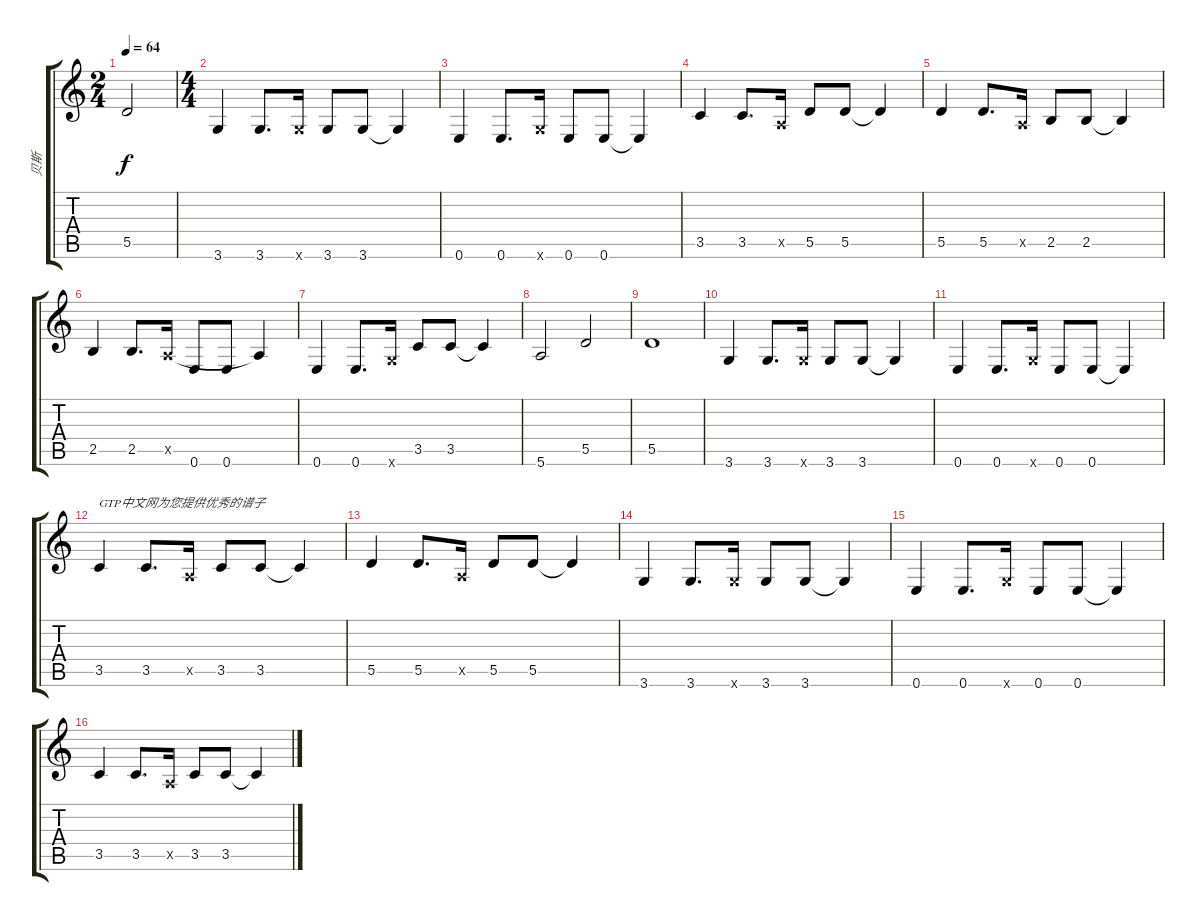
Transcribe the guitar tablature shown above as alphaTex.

\track ("贝斯" "贝斯") {instrument electricbassfinger}
\staff {score tabs}
\tuning (E4 B3 G3 D3 A2 E2) {hide}
\ts (2 4)
\tempo 64
\clef g2
\ks c
5.5.2{dy f} |
\ts (4 4)
3.6.4 3.6.8{d} 3.6{x}.16 3.6.8 3.6.8 3.6{t}.4 |
0.6.4 0.6.8{d} 3.6{x}.16 0.6.8 0.6.8 0.6{t}.4 |
3.5.4 3.5.8{d} 0.5{x}.16 5.5.8 5.5.8 5.5{t}.4 |
5.5.4 5.5.8{d} 0.5{x}.16 2.5.8 2.5.8 2.5{t}.4 |
2.5.4 2.5.8{d} 0.5{x}.16 0.6.8 0.6.8 0.5{t}.4 |
0.6.4 0.6.8{d} 3.6{x}.16 3.5.8 3.5.8 3.5{t}.4 |
5.6.2 5.5.2 |
5.5.1 |
3.6.4 3.6.8{d} 3.6{x}.16 3.6.8 3.6.8 3.6{t}.4 |
0.6.4 0.6.8{d} 3.6{x}.16 0.6.8 0.6.8 0.6{t}.4 |
3.5.4{txt "GTP中文网为您提供优秀的谱子"} 3.5.8{d} 0.5{x}.16 3.5.8 3.5.8 3.5{t}.4 |
5.5.4 5.5.8{d} 0.5{x}.16 5.5.8 5.5.8 5.5{t}.4 |
3.6.4 3.6.8{d} 3.6{x}.16 3.6.8 3.6.8 3.6{t}.4 |
0.6.4 0.6.8{d} 3.6{x}.16 0.6.8 0.6.8 0.6{t}.4 |
3.5.4 3.5.8{d} 0.5{x}.16 3.5.8 3.5.8 3.5{t}.4
